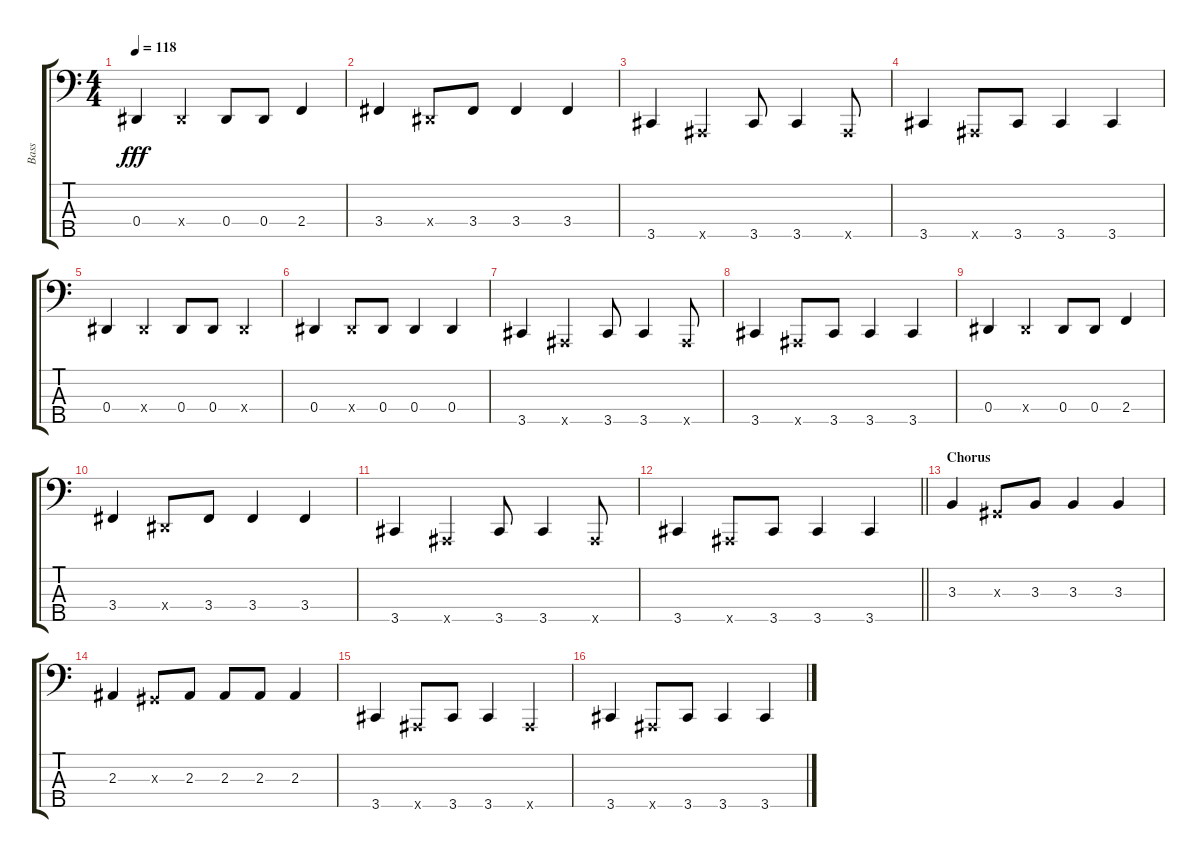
\track ("Bass" "Bass") {instrument electricbassfinger}
\staff {score tabs}
\tuning (Gb2 Db2 Ab1 Eb1 Bb0) {hide}
\ts (4 4)
\tempo 118
\clef f4
\ks c
0.4.4{dy fff} 0.4{x}.4 0.4.8 0.4.8 2.4.4 |
3.4.4 0.4{x}.8 3.4.8 3.4.4 3.4.4 |
3.5.4 0.5{x}.4 3.5.8 3.5.4 0.5{x}.8 |
3.5.4 0.5{x}.8 3.5.8 3.5.4 3.5.4 |
0.4.4 0.4{x}.4 0.4.8 0.4.8 0.4{x}.4 |
0.4.4 0.4{x}.8 0.4.8 0.4.4 0.4.4 |
3.5.4 0.5{x}.4 3.5.8 3.5.4 0.5{x}.8 |
3.5.4 0.5{x}.8 3.5.8 3.5.4 3.5.4 |
0.4.4 0.4{x}.4 0.4.8 0.4.8 2.4.4 |
3.4.4 0.4{x}.8 3.4.8 3.4.4 3.4.4 |
3.5.4 0.5{x}.4 3.5.8 3.5.4 0.5{x}.8 |
\barLineRight lightlight
3.5.4 0.5{x}.8 3.5.8 3.5.4 3.5.4 |
\section ("" "Chorus")
3.3.4 0.3{x}.8 3.3.8 3.3.4 3.3.4 |
2.3.4 0.3{x}.8 2.3.8 2.3.8 2.3.8 2.3.4 |
3.5.4 0.5{x}.8 3.5.8 3.5.4 0.5{x}.4 |
3.5.4 0.5{x}.8 3.5.8 3.5.4 3.5.4
